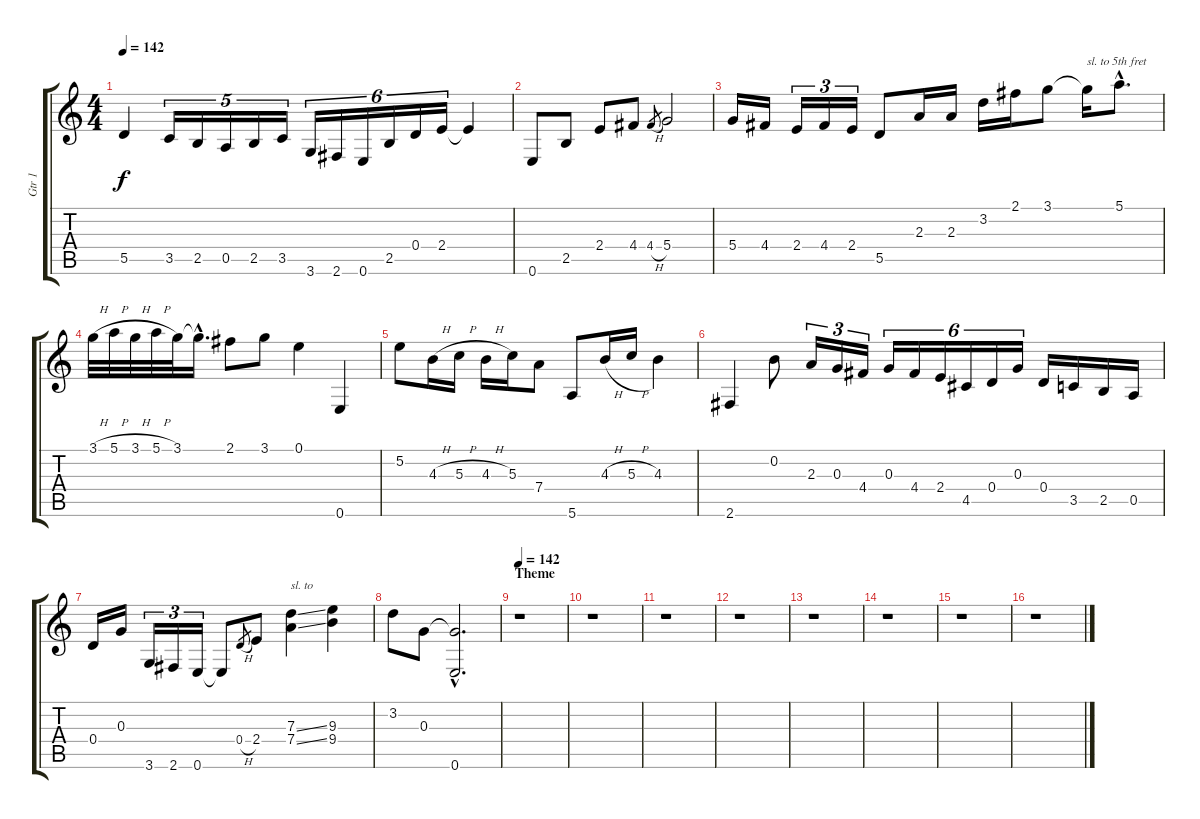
\track ("Gtr 1" "Gtr 1") {instrument electricguitarclean}
\staff {score tabs}
\tuning (E4 B3 G3 D3 A2 E2) {hide}
\ts (4 4)
\tempo 142
\clef g2
\ks c
5.5.4{dy f} 3.5.16{tu (5 4)} 2.5.16{tu (5 4)} 0.5.16{tu (5 4)} 2.5.16{tu (5 4)} 3.5.16{tu (5 4)} 3.6.16{tu (6 4)} 2.6.16{tu (6 4)} 0.6.16{tu (6 4)} 2.5.16{tu (6 4)} 0.4.16{tu (6 4)} 2.4.16{tu (6 4)} 2.4{t}.4 |
0.6.8 2.5.8 2.4.8 4.4.8 4.4{h}.8{gr} 5.4.2 |
5.4.16 4.4.16 2.4.16{tu (3 2)} 4.4.16{tu (3 2)} 2.4.16{tu (3 2)} 5.5.8 2.3.16 2.3.16 3.2.16 2.1.16 3.1.8 3.1{t}.16{txt "sl. to 5th fret"} 5.1{hac}.8{d} |
3.1{h}.32 5.1{h}.32 3.1{h}.32 5.1{h}.32 3.1.32 3.1{hac t}.16{d} 2.1.8 3.1.8 0.1.4 0.6.4 |
5.2.8 4.3{h}.16 5.3{h}.16 4.3{h}.16 5.3.16 7.4.8 5.6.8 4.3{h}.16 5.3{h}.16 4.3.4 |
2.6.4 0.2.8 2.3.16{tu (3 2)} 0.3.16{tu (3 2)} 4.4.16{tu (3 2)} 0.3.16{tu (6 4)} 4.4.16{tu (6 4)} 2.4.16{tu (6 4)} 4.5.16{tu (6 4)} 0.4.16{tu (6 4)} 0.3.16{tu (6 4)} 0.4.16 3.5.16 2.5.16 0.5.16 |
0.4.16 0.3.16 3.6.16{tu (3 2)} 2.6.16{tu (3 2)} 0.6.16{tu (3 2)} 0.6{t}.8 0.4{h}.8{gr} 2.4.8 (7.3{ss} 7.4{ss}).4{txt "sl. to"} (9.3 9.4).4 |
3.2.8 0.3.8 (0.3{hac t} 0.6{hac}).2{d} |
\section ("" "Theme")
\tempo 142
r.1 |
r.1 |
r.1 |
r.1 |
r.1 |
r.1 |
r.1 |
r.1
